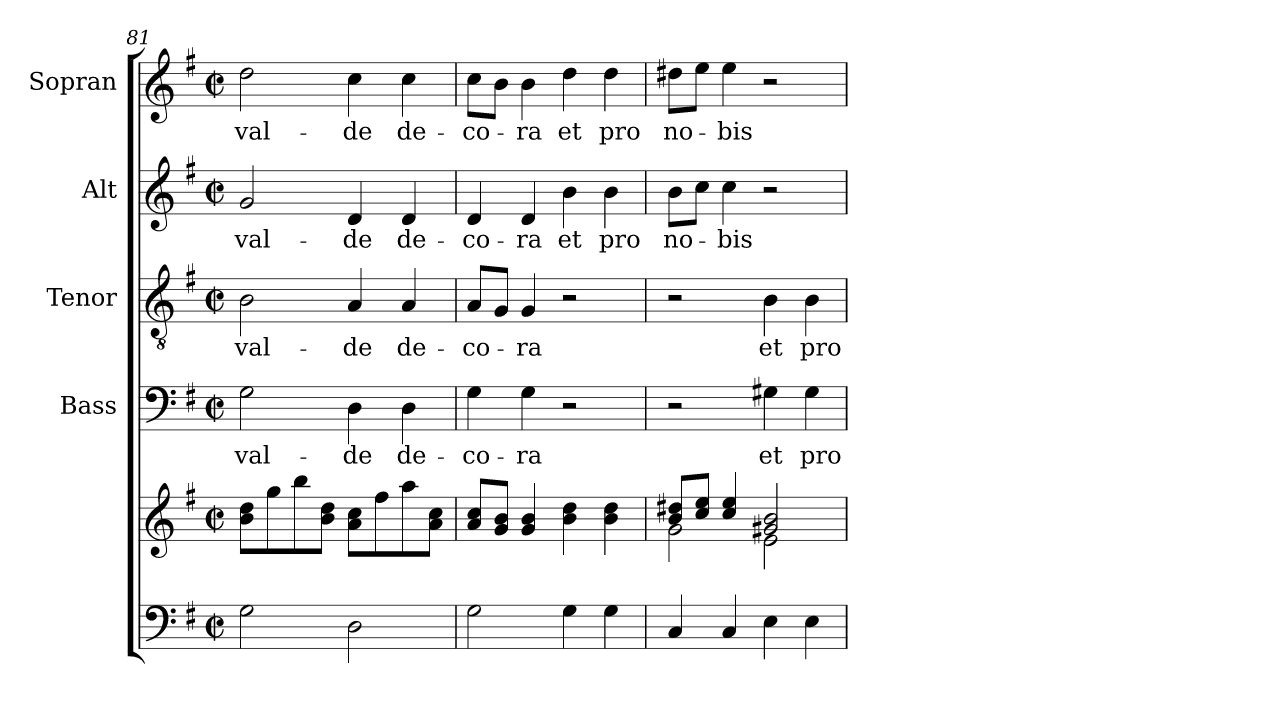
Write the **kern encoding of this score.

**kern	**kern	**kern	**text	**kern	**text	**kern	**text	**kern	**text
*part5	*part5	*part4	*part4	*part3	*part3	*part2	*part2	*part1	*part1
*staff6	*staff5	*staff4	*staff4	*staff3	*staff3	*staff2	*staff2	*staff1	*staff1
*	*	*I"Bass	*	*I"Tenor	*	*I"Alt	*	*I"Sopran	*
*	*	*I'B.	*	*I'T.	*	*I'A.	*	*I'S.	*
*clefF4	*clefG2	*clefF4	*	*clefGv2	*	*clefG2	*	*clefG2	*
*k[f#]	*k[f#]	*k[f#]	*	*k[f#]	*	*k[f#]	*	*k[f#]	*
*G:	*G:	*G:	*	*G:	*	*G:	*	*G:	*
*M2/2	*M2/2	*M2/2	*	*M2/2	*	*M2/2	*	*M2/2	*
*met(c|)	*met(c|)	*met(c|)	*	*met(c|)	*	*met(c|)	*	*met(c|)	*
=81	=81	=81	=81	=81	=81	=81	=81	=81	=81
!	!	!	!LO:LY:b	!	!LO:LY:b	!	!LO:LY:b	!	!LO:LY:b
2G\	8b\ 8dd\L	2G\	val-	2B\	val-	2g/	val-	2dd\	val-
.	8gg\	.	.	.	.	.	.	.	.
.	8bb\	.	.	.	.	.	.	.	.
.	8b\ 8dd\J	.	.	.	.	.	.	.	.
!	!	!	!LO:LY:b	!	!LO:LY:b	!	!LO:LY:b	!	!LO:LY:b
2D\	8a\ 8cc\L	4D\	-de	4A/	-de	4d/	-de	4cc\	-de
.	8ff#\	.	.	.	.	.	.	.	.
!	!	!	!LO:LY:b	!	!LO:LY:b	!	!LO:LY:b	!	!LO:LY:b
.	8aa\	4D\	de-	4A/	de-	4d/	de-	4cc\	de-
.	8a\ 8cc\J	.	.	.	.	.	.	.	.
=82	=82	=82	=82	=82	=82	=82	=82	=82	=82
!	!	!	!LO:LY:b	!	!LO:LY:b	!	!LO:LY:b	!	!LO:LY:b
2G\	8a/ 8cc/L	4G\	-co-	8A/L	-co-	4d/	-co-	8cc\L	-co-
.	8g/ 8b/J	.	.	8G/J	.	.	.	8b\J	.
!	!	!	!LO:LY:b	!	!LO:LY:b	!	!LO:LY:b	!	!LO:LY:b
.	4g/ 4b/	4G\	-ra	4G/	-ra	4d/	-ra	4b\	-ra
!	!	!	!	!	!	!	!LO:LY:b	!	!LO:LY:b
4G\	4b\ 4dd\	2r	.	2r	.	4b\	et	4dd\	et
!	!	!	!	!	!	!	!LO:LY:b	!	!LO:LY:b
4G\	4b\ 4dd\	.	.	.	.	4b\	pro	4dd\	pro
=83	=83	=83	=83	=83	=83	=83	=83	=83	=83
*	*^	*	*	*	*	*	*	*	*
!	!	!	!	!	!	!	!	!LO:LY:b	!	!LO:LY:b
4C/	8b/ 8dd#X/L	2g\	2r	.	2r	.	8b\L	no-	8dd#X\L	no-
.	8cc/ 8ee/J	.	.	.	.	.	8cc\J	.	8ee\J	.
!	!	!	!	!	!	!	!	!LO:LY:b	!	!LO:LY:b
4C/	4cc/ 4ee/	.	.	.	.	.	4cc\	-bis	4ee\	-bis
!	!	!	!	!LO:LY:b	!	!LO:LY:b	!	!	!	!
4E\	2g#X/ 2b/	2e\	4G#X\	et	4B\	et	2r	.	2r	.
!	!	!	!	!LO:LY:b	!	!LO:LY:b	!	!	!	!
4E\	.	.	4G#\	pro	4B\	pro	.	.	.	.
*	*v	*v	*	*	*	*	*	*	*	*
=	=	=	=	=	=	=	=	=	=
*-	*-	*-	*-	*-	*-	*-	*-	*-	*-
